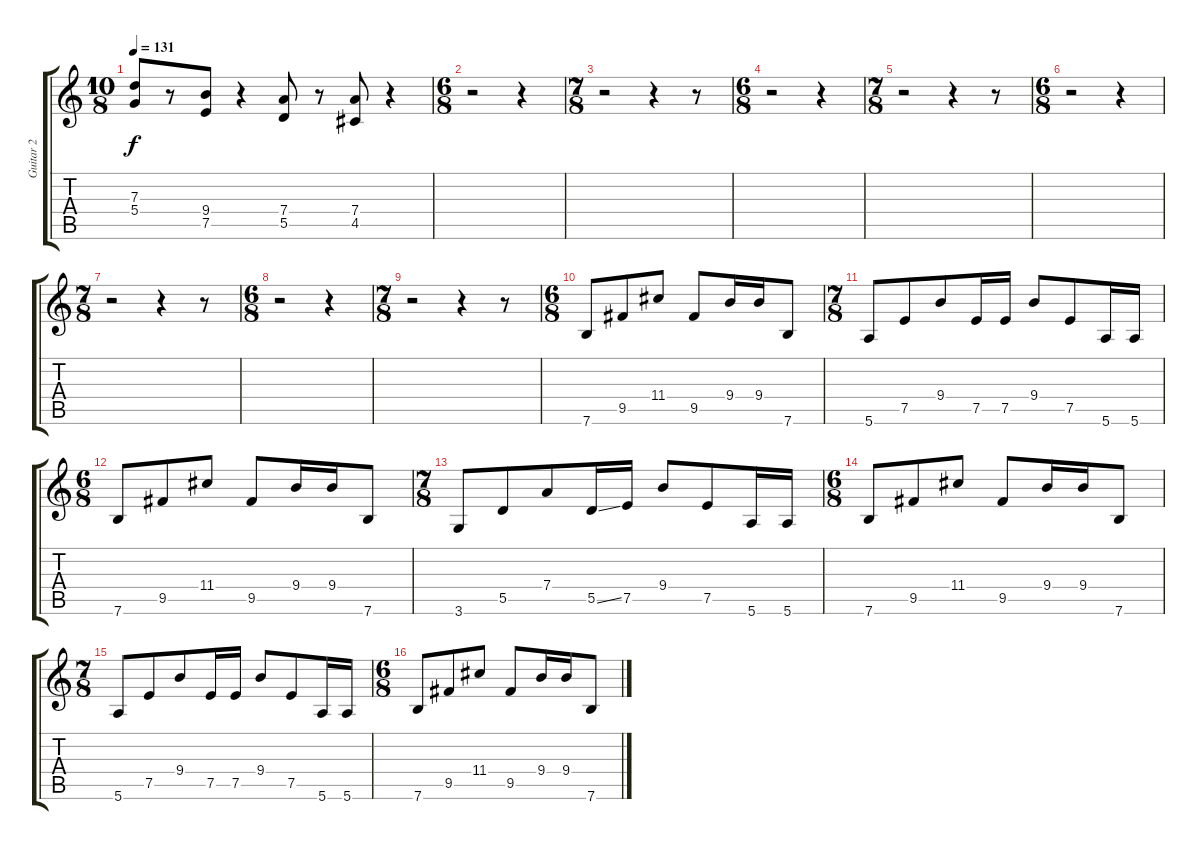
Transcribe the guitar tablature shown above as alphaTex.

\track ("Guitar 2" "Guitar 2") {instrument overdrivenguitar}
\staff {score tabs}
\tuning (E4 B3 G3 D3 A2 E2) {hide}
\ts (10 8)
\tempo 131
\clef g2
\ks c
(7.3 5.4).8{dy f} r.8 (9.4 7.5).8 r.4 (7.4 5.5).8 r.8 (7.4 4.5).8 r.4 |
\ts (6 8)
r.2 r.4 |
\ts (7 8)
r.2 r.4 r.8 |
\ts (6 8)
r.2 r.4 |
\ts (7 8)
r.2 r.4 r.8 |
\ts (6 8)
r.2 r.4 |
\ts (7 8)
r.2 r.4 r.8 |
\ts (6 8)
r.2 r.4 |
\ts (7 8)
r.2 r.4 r.8 |
\ts (6 8)
7.6.8 9.5.8 11.4.8 9.5.8 9.4.16 9.4.16 7.6.8 |
\ts (7 8)
5.6.8 7.5.8 9.4.8 7.5.16 7.5.16 9.4.8 7.5.8 5.6.16 5.6.16 |
\ts (6 8)
7.6.8 9.5.8 11.4.8 9.5.8 9.4.16 9.4.16 7.6.8 |
\ts (7 8)
3.6.8 5.5.8 7.4.8 5.5{ss}.16 7.5.16 9.4.8 7.5.8 5.6.16 5.6.16 |
\ts (6 8)
7.6.8 9.5.8 11.4.8 9.5.8 9.4.16 9.4.16 7.6.8 |
\ts (7 8)
5.6.8 7.5.8 9.4.8 7.5.16 7.5.16 9.4.8 7.5.8 5.6.16 5.6.16 |
\ts (6 8)
7.6.8 9.5.8 11.4.8 9.5.8 9.4.16 9.4.16 7.6.8
